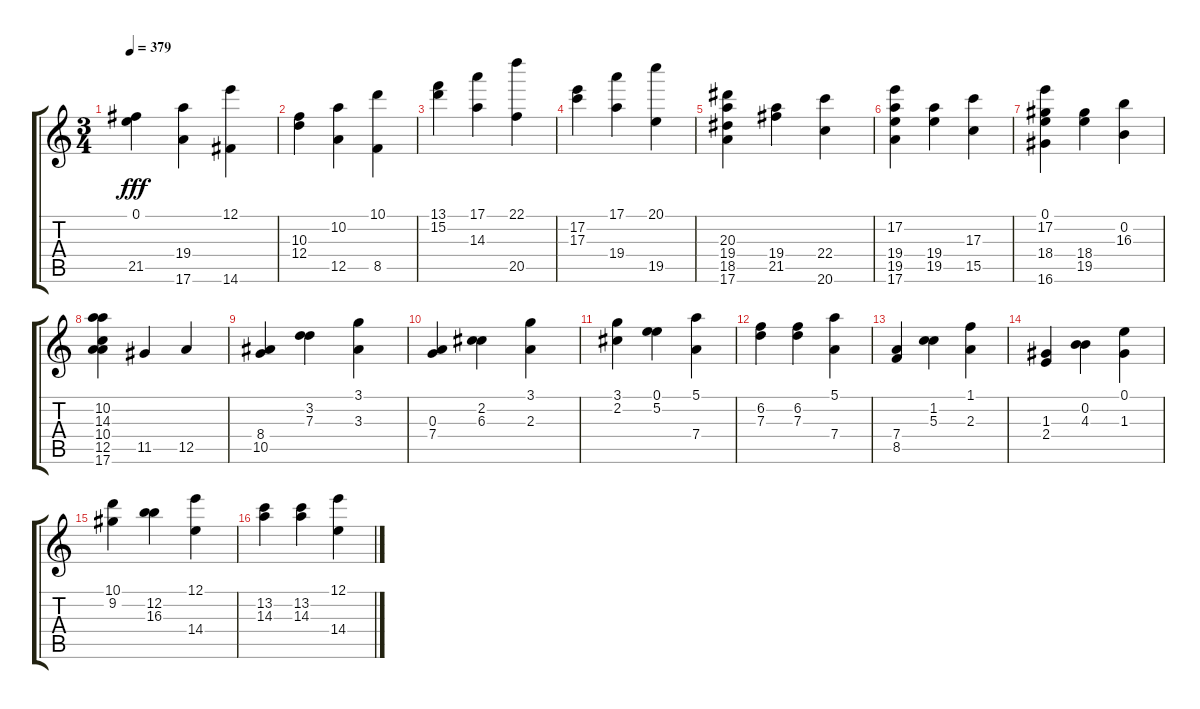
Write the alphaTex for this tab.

\track "" {instrument acousticguitarnylon}
\staff {score tabs}
\tuning (E4 B3 G3 D3 A2 E2) {hide}
\ts (3 4)
\tempo 379
\clef g2
\ks c
(0.1 21.5).4{dy fff} (19.4 17.6).4 (12.1 14.6).4 |
(10.3 12.4).4 (10.2 12.5).4 (10.1 8.5).4 |
(13.1 15.2).4 (17.1 14.3).4 (22.1 20.5).4 |
(17.2 17.3).4 (17.1 19.4).4 (20.1 19.5).4 |
(20.3 19.4 18.5 17.6).4 (19.4 21.5).4 (22.4 20.6).4 |
(17.2 19.4 19.5 17.6).4 (19.4 19.5).4 (17.3 15.5).4 |
(0.1 17.2 18.4 16.6).4 (18.4 19.5).4 (0.2 16.3).4 |
(10.2 14.3 10.4 12.5 17.6).4 11.5.4 12.5.4 |
(8.4 10.5).4 (3.2 7.3).4 (3.1 3.3).4 |
(0.3 7.4).4 (2.2 6.3).4 (3.1 2.3).4 |
(3.1 2.2).4 (0.1 5.2).4 (5.1 7.4).4 |
(6.2 7.3).4 (6.2 7.3).4 (5.1 7.4).4 |
(7.4 8.5).4 (1.2 5.3).4 (1.1 2.3).4 |
(1.3 2.4).4 (0.2 4.3).4 (0.1 1.3).4 |
(10.1 9.2).4 (12.2 16.3).4 (12.1 14.4).4 |
(13.2 14.3).4 (13.2 14.3).4 (12.1 14.4).4
